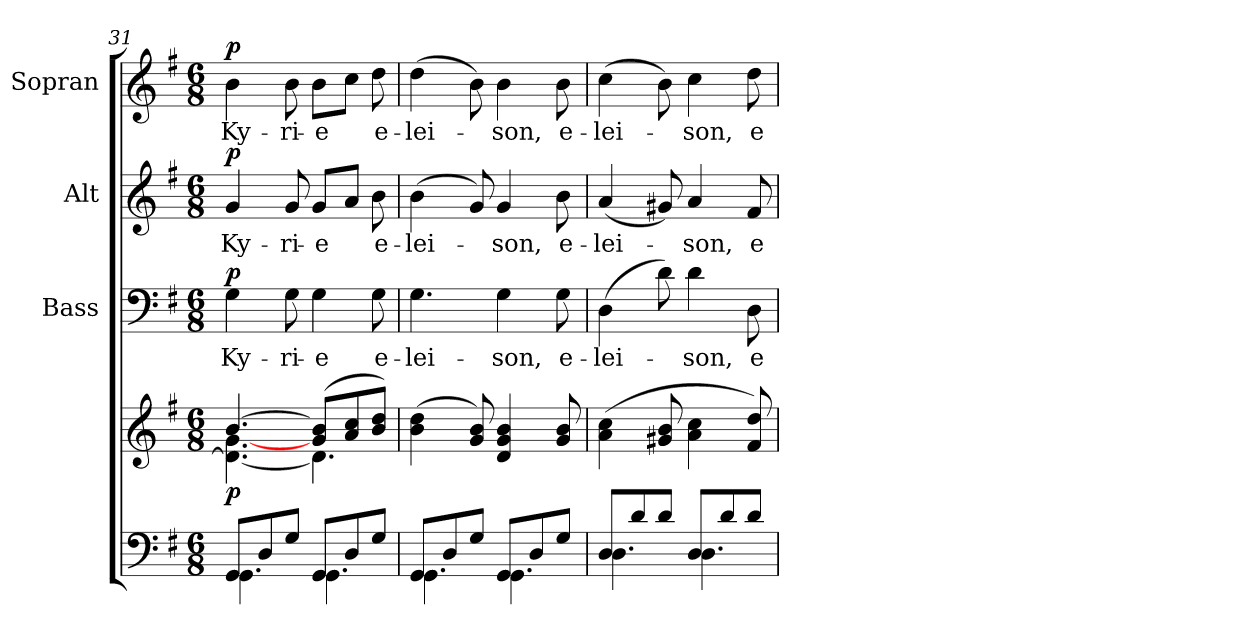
**kern	**kern	**dynam	**kern	**text	**dynam	**kern	**text	**dynam	**kern	**text	**dynam
*part4	*part4	*part4	*part3	*part3	*part3	*part2	*part2	*part2	*part1	*part1	*part1
*staff5	*staff4	*staff4/5	*staff3	*staff3	*staff3	*staff2	*staff2	*staff2	*staff1	*staff1	*staff1
*	*	*	*I"Bass	*	*	*I"Alt	*	*	*I"Sopran	*	*
*	*	*	*I'B.	*	*	*I'A.	*	*	*I'S.	*	*
*clefF4	*clefG2	*	*clefF4	*	*	*clefG2	*	*	*clefG2	*	*
*k[f#]	*k[f#]	*	*k[f#]	*	*	*k[f#]	*	*	*k[f#]	*	*
*G:	*G:	*	*G:	*	*	*G:	*	*	*G:	*	*
*M6/8	*M6/8	*	*M6/8	*	*	*M6/8	*	*	*M6/8	*	*
=31	=31	=31	=31	=31	=31	=31	=31	=31	=31	=31	=31
*^	*^	*	*	*	*	*	*	*	*	*	*
!	!	!	!	!LO:DY:b	!	!LO:LY:b	!LO:DY:a	!	!LO:LY:b	!LO:DY:a	!	!LO:LY:b	!LO:DY:a
8GG/L	4.GG\	[>4.b/	4.d\_ [<4.g\	p	4G\	Ky-	p	4g/	Ky-	p	4b\	Ky-	p
8D/	.	.	.	.	.	.	.	.	.	.	.	.	.
!	!	!	!	!	!	!LO:LY:b	!	!	!LO:LY:b	!	!	!LO:LY:b	!
8G/J	.	.	.	.	8G\	-ri-	.	8g/	-ri-	.	8b\	-ri-	.
!	!	!	!	!	!	!LO:LY:b	!	!	!LO:LY:b	!	!	!LO:LY:b	!
8GG/L	4.GG\	(>8g/ 8b/]L	4.d\]	.	4G\	-e	.	8g/L	-e	.	8b\L	-e	.
8D/	.	8a/ 8cc/	.	.	.	.	.	8a/J	.	.	8cc\J	.	.
!	!	!	!	!	!	!LO:LY:b	!	!	!LO:LY:b	!	!	!LO:LY:b	!
8G/J	.	8b/ 8dd/J)	.	.	8G\	e-	.	8b\	e-	.	8dd\	e-	.
*	*	*v	*v	*	*	*	*	*	*	*	*	*	*
!!LO:PB:g=z
=32	=32	=32	=32	=32	=32	=32	=32	=32	=32	=32	=32	=32
!	!	!	!	!	!LO:LY:b	!	!	!LO:LY:b	!	!	!LO:LY:b	!
8GG/L	4.GG\	(>4b\ 4dd\	.	4.G\	-lei-	.	(>4b\	-lei-	.	(>4dd\	-lei-	.
8D/	.	.	.	.	.	.	.	.	.	.	.	.
8G/J	.	8g/ 8b/)	.	.	.	.	8g/)	.	.	8b\)	.	.
!	!	!	!	!	!LO:LY:b	!	!	!LO:LY:b	!	!	!LO:LY:b	!
8GG/L	4.GG\	4d/ 4g/ 4b/	.	4G\	-son,	.	4g/	-son,	.	4b\	-son,	.
8D/	.	.	.	.	.	.	.	.	.	.	.	.
!	!	!	!	!	!LO:LY:b	!	!	!LO:LY:b	!	!	!LO:LY:b	!
8G/J	.	8g/ 8b/	.	8G\	e-	.	8b\	e-	.	8b\	e-	.
=33	=33	=33	=33	=33	=33	=33	=33	=33	=33	=33	=33	=33
!	!	!	!	!	!LO:LY:b	!	!	!LO:LY:b	!	!	!LO:LY:b	!
8D/L	4.D\	(>4a\ 4cc\	.	(>4D\	-lei-	.	(<4a/	-lei-	.	(>4cc\	-lei-	.
8d/	.	.	.	.	.	.	.	.	.	.	.	.
8d/J	.	8g#X/ 8b/	.	8d\)	.	.	8g#X/)	.	.	8b\)	.	.
!	!	!	!	!	!LO:LY:b	!	!	!LO:LY:b	!	!	!LO:LY:b	!
8D/L	4.D\	4a\ 4cc\	.	4d\	-son,	.	4a/	-son,	.	4cc\	-son,	.
8d/	.	.	.	.	.	.	.	.	.	.	.	.
!	!	!	!	!	!LO:LY:b	!	!	!LO:LY:b	!	!	!LO:LY:b	!
8d/J	.	8f#/ 8dd/)	.	8D\	e-	.	8f#/	e-	.	8dd\	e-	.
*v	*v	*	*	*	*	*	*	*	*	*	*	*
=	=	=	=	=	=	=	=	=	=	=	=
*-	*-	*-	*-	*-	*-	*-	*-	*-	*-	*-	*-
